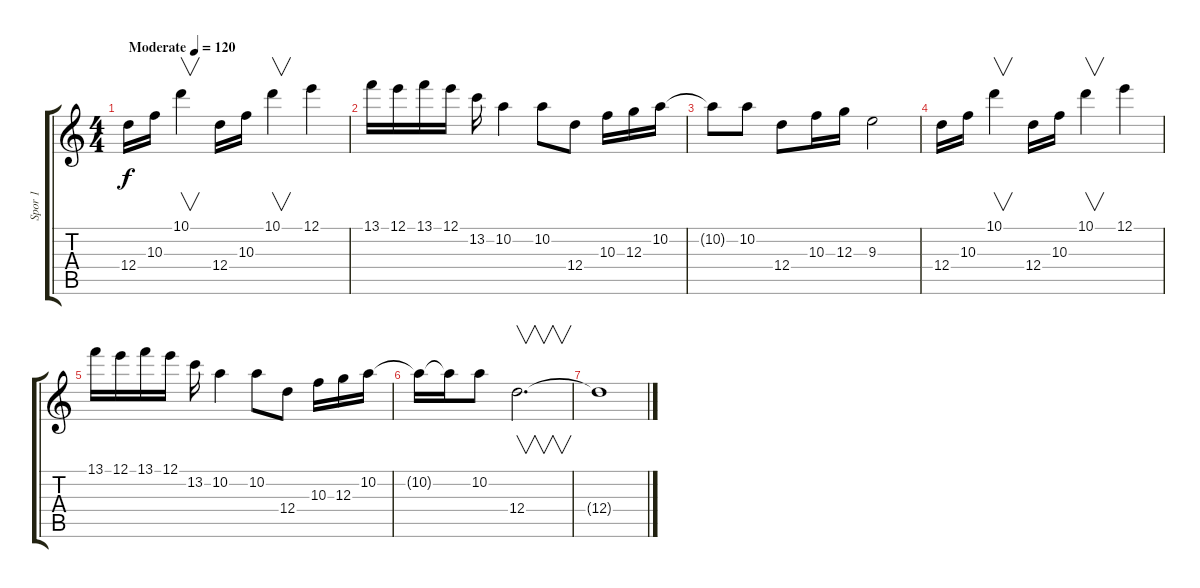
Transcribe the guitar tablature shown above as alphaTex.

\track ("Spor 1" "Spor 1") {instrument acousticguitarsteel}
\staff {score tabs}
\tuning (E4 B3 G3 D3 A2 E2) {hide}
\ts (4 4)
\tempo (120 "Moderate")
\clef g2
\ks c
12.4.16{dy f instrument acousticguitarsteel} 10.3.16 10.1.4{v} 12.4.16 10.3.16 10.1.4{v} 12.1.4 |
13.1.16 12.1.16 13.1.16 12.1.16 13.2.16 10.2.4 10.2.8 12.4.8 10.3.16 12.3.16 10.2.16 |
10.2{t}.8 10.2.8 12.4.8 10.3.16 12.3.16 9.3.2 |
12.4.16 10.3.16 10.1.4{v} 12.4.16 10.3.16 10.1.4{v} 12.1.4 |
13.1.16 12.1.16 13.1.16 12.1.16 13.2.16 10.2.4 10.2.8 12.4.8 10.3.16 12.3.16 10.2.16 |
10.2{t}.16 10.2{t}.16 10.2.8 12.4.2{v d} |
12.4{t}.1
